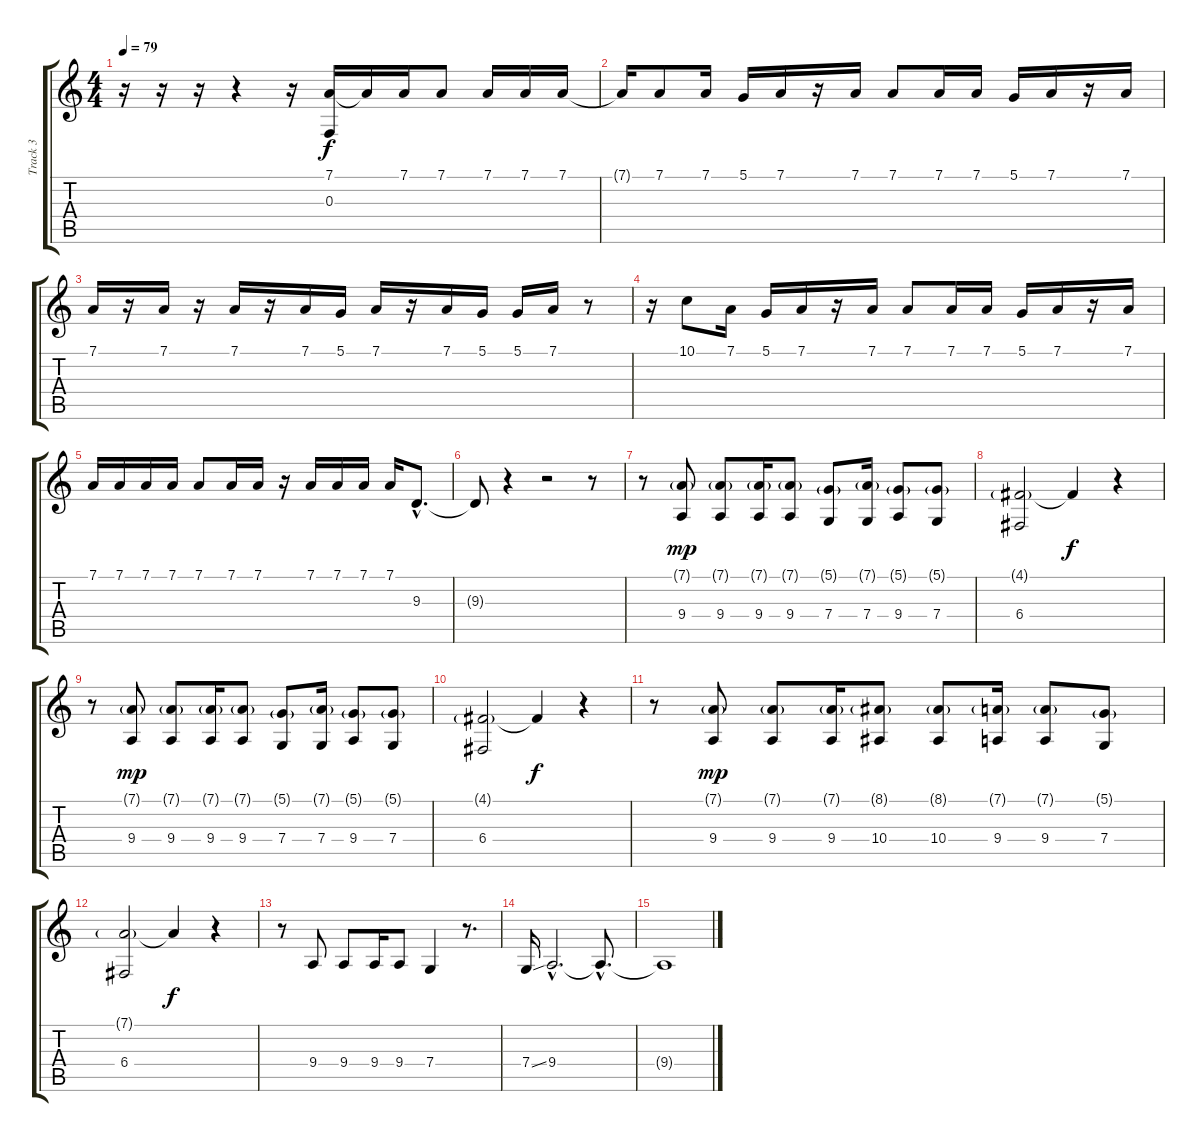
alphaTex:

\track ("Track 3" "Track 3") {instrument lead1square}
\staff {score tabs}
\tuning (D4 A3 F3 C3 G2 C2) {hide}
\ts (4 4)
\tempo 79
\clef g2
\ks c
r.16{dy f} r.16 r.16 r.4 r.16 (7.1 0.3).16 7.1{t}.16 7.1.16 7.1.8 7.1.16 7.1.16 7.1.16 |
7.1{t}.16 7.1.8 7.1.16 5.1.16 7.1.16 r.16 7.1.16 7.1.8 7.1.16 7.1.16 5.1.16 7.1.16 r.16 7.1.16 |
7.1.16 r.16 7.1.16 r.16 7.1.16 r.16 7.1.16 5.1.16 7.1.16 r.16 7.1.16 5.1.16 5.1.16 7.1.16 r.8 |
r.16 10.1.8 7.1.16 5.1.16 7.1.16 r.16 7.1.16 7.1.8 7.1.16 7.1.16 5.1.16 7.1.16 r.16 7.1.16 |
7.1.16 7.1.16 7.1.16 7.1.16 7.1.8 7.1.16 7.1.16 r.16 7.1.16 7.1.16 7.1.16 7.1.16 9.3{hac}.8{d} |
9.3{t}.8 r.4 r.2 r.8 |
r.8 (7.1{g} 9.4).8{dy mp} (7.1{g} 9.4).8 (7.1{g} 9.4).16 (7.1{g} 9.4).8 (5.1{g} 7.4).8 (7.1{g} 7.4).16 (5.1{g} 9.4).8 (5.1{g} 7.4).8 |
(4.1{g} 6.4).2 4.1{t}.4{dy f} r.4 |
r.8 (7.1{g} 9.4).8{dy mp} (7.1{g} 9.4).8 (7.1{g} 9.4).16 (7.1{g} 9.4).8 (5.1{g} 7.4).8 (7.1{g} 7.4).16 (5.1{g} 9.4).8 (5.1{g} 7.4).8 |
(4.1{g} 6.4).2 4.1{t}.4{dy f} r.4 |
r.8 (7.1{g} 9.4).8{dy mp} (7.1{g} 9.4).8 (7.1{g} 9.4).16 (8.1{g} 10.4).8 (8.1{g} 10.4).8 (7.1{g} 9.4).16 (7.1{g} 9.4).8 (5.1{g} 7.4).8 |
(7.1{g} 6.4).2 7.1{t}.4{dy f} r.4 |
r.8 9.4.8 9.4.8 9.4.16 9.4.8 7.4.4 r.8{d} |
7.4{ss}.16 9.4{hac}.2{d volume 0} 9.4{hac t}.8{d} |
9.4{t}.1
